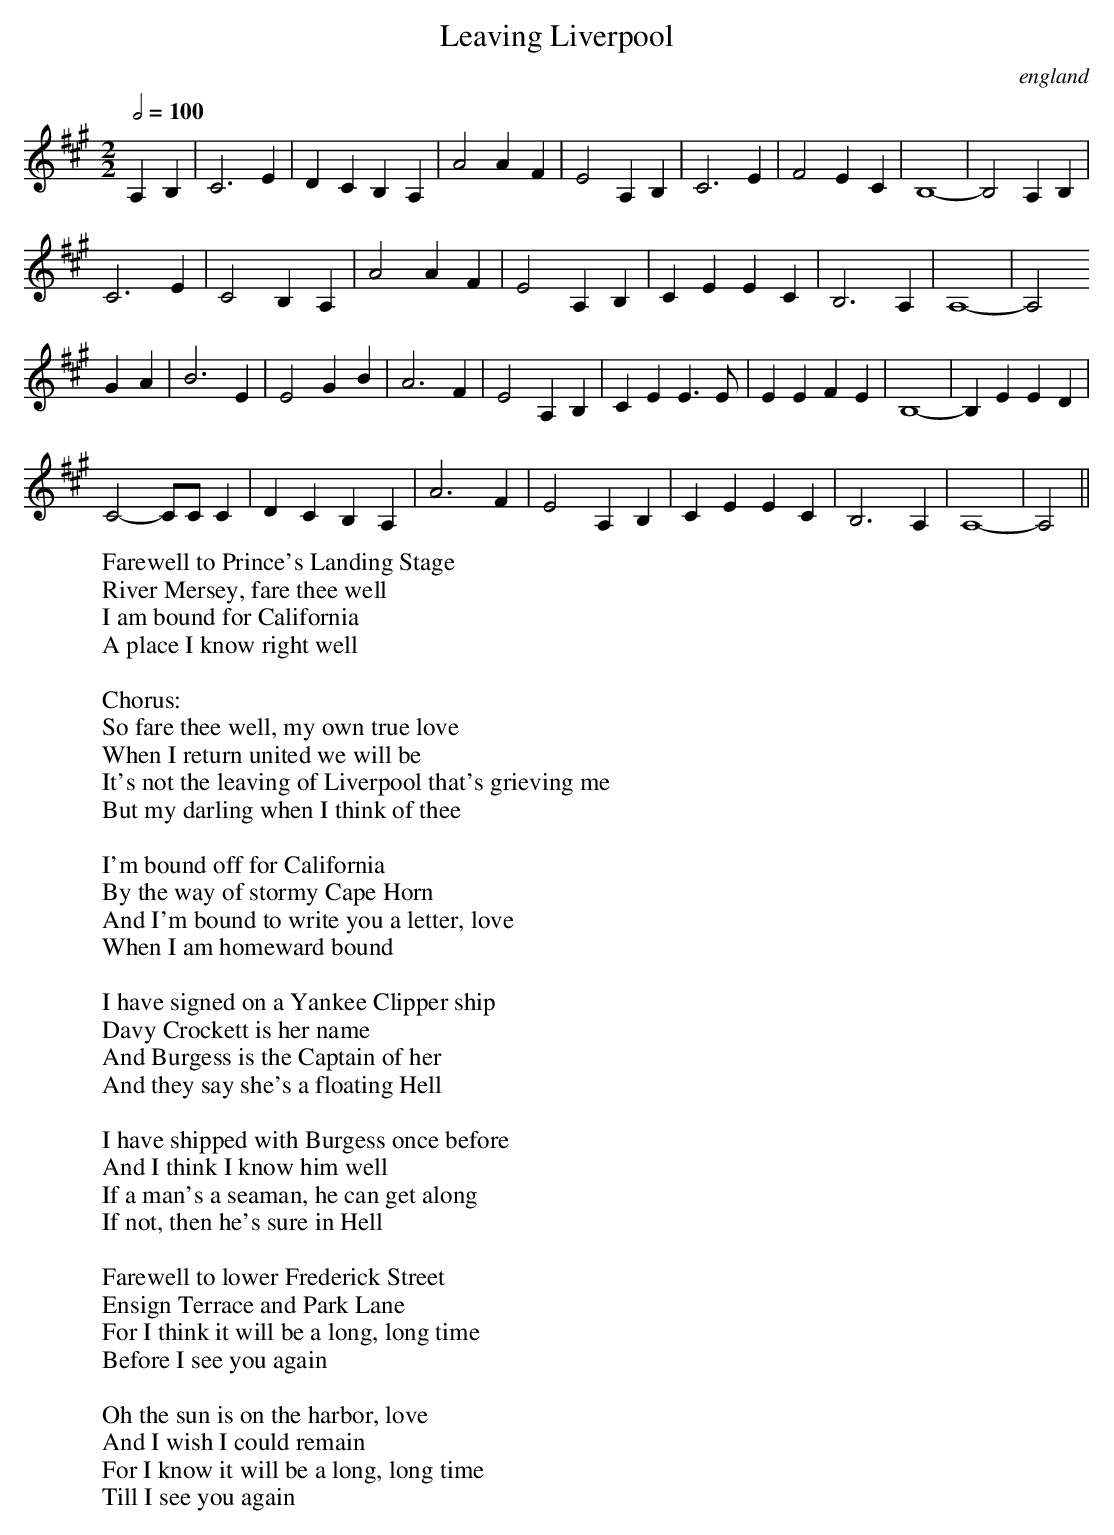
X:1
T:Leaving Liverpool
O:england
M:2/2
L:1/8
Q:1/2=100
W:Farewell to Prince's Landing Stage
W:River Mersey, fare thee well
W:I am bound for California
W:A place I know right well
W:
W:  Chorus:
W:  So fare thee well, my own true love
W:  When I return united we will be
W:  It's not the leaving of Liverpool that's grieving me
W:  But my darling when I think of thee
W:
W:I'm bound off for California
W:By the way of stormy Cape Horn
W:And I'm bound to write you a letter, love
W:When I am homeward bound
W:
W:I have signed on a Yankee Clipper ship
W:Davy Crockett is her name
W:And Burgess is the Captain of her
W:And they say she's a floating Hell
W:
W:I have shipped with Burgess once before
W:And I think I know him well
W:If a man's a seaman, he can get along
W:If not, then he's sure in Hell
W:
W:Farewell to lower Frederick Street
W:Ensign Terrace and Park Lane
W:For I think it will be a long, long time
W:Before I see you again
W:
W:Oh the sun is on the harbor, love
W:And I wish I could remain
W:For I know it will be a long, long time
W:Till I see you again
K:A
A,2-B,2 |C6E2|D2-C2 B,2-A,2|A4 A2-F2|E4 A,2B,2|\
C6E2|F4 E2-C2|B,8-|B,4 A,2B,2|
C6E2|C4 B,2-A,2|A4 A2-F2|E4 A,2B,2|\
C2E2 E2C2|B,6A,2|A,8-|A,4
G2-A2 |B6E2|E4 G2-B2|A6F2|E4 A,2B,2|\
C2E2 E3E|E2E2 F2E2|B,8-|B,2E2 E2D2|
C4- CCC2|D2C2 B,2A,2|A6-F2|E4 A,2B,2|\
C2E2 E2C2|B,6A,2|A,8-|A,4 ||
